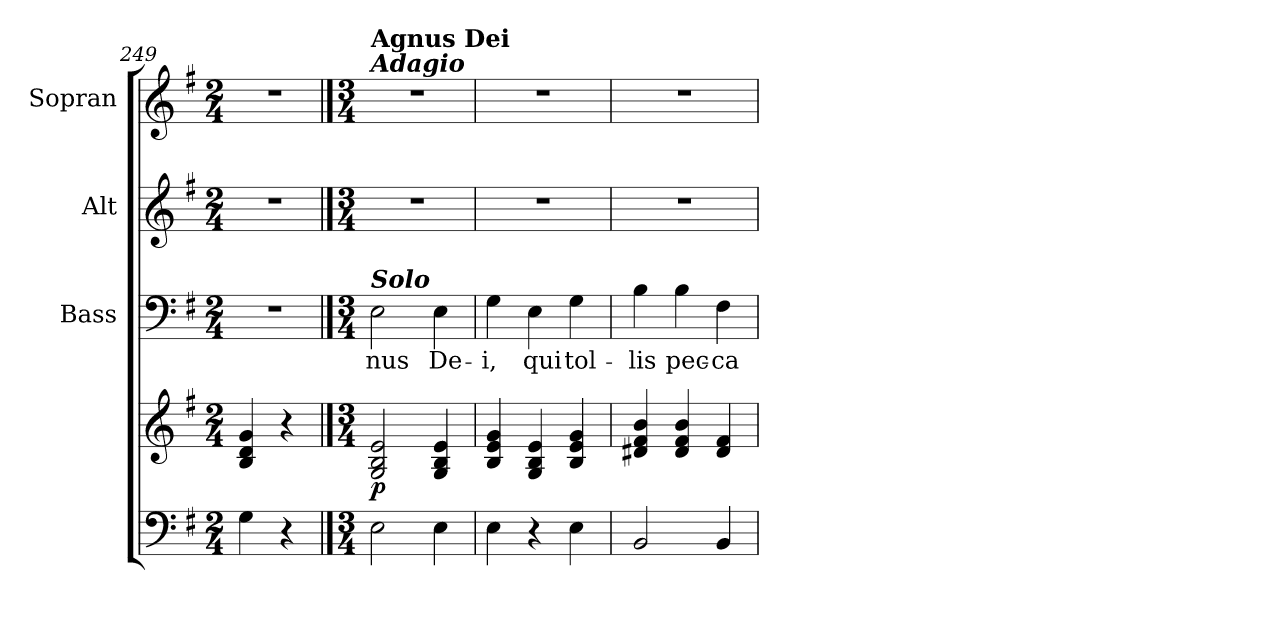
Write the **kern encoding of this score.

**kern	**kern	**dynam	**kern	**text	**kern	**kern
*part4	*part4	*part4	*part3	*part3	*part2	*part1
*staff5	*staff4	*staff4/5	*staff3	*staff3	*staff2	*staff1
*	*	*	*I"Bass	*	*I"Alt	*I"Sopran
*	*	*	*I'B.	*	*I'A.	*I'S.
*clefF4	*clefG2	*	*clefF4	*	*clefG2	*clefG2
*k[f#]	*k[f#]	*	*k[f#]	*	*k[f#]	*k[f#]
*G:	*G:	*	*G:	*	*G:	*G:
*M2/4	*M2/4	*	*M2/4	*	*M2/4	*M2/4
=249	=249	=249	=249	=249	=249	=249
4G\	4B/ 4d/ 4g/	.	2r	.	2r	2r
4r	4r	.	.	.	.	.
!!LO:PB:g=z
==250	==250	==250	==250	==250	==250	==250
*M3/4	*M3/4	*	*M3/4	*	*M3/4	*M3/4
!	!	!	!	!	!	!LO:TX:a:Bi:t=Adagio
!	!	!	!	!	!	!LO:TX:a:B:t=Agnus Dei
!	!	!	!LO:TX:a:Bi:t=Solo	!	!	!
!	!	!LO:DY:b	!	!LO:LY:b	!	!
2E\	2G/ 2B/ 2e/	p	2E\	-nus	2.r	2.r
!	!	!	!	!LO:LY:b	!	!
4E\	4G/ 4B/ 4e/	.	4E\	De-	.	.
=251	=251	=251	=251	=251	=251	=251
!	!	!	!	!LO:LY:b	!	!
4E\	4B/ 4e/ 4g/	.	4G\	-i,	2.r	2.r
!	!	!	!	!LO:LY:b	!	!
4r	4G/ 4B/ 4e/	.	4E\	qui	.	.
!	!	!	!	!LO:LY:b	!	!
4E\	4B/ 4e/ 4g/	.	4G\	tol-	.	.
=252	=252	=252	=252	=252	=252	=252
!	!	!	!	!LO:LY:b	!	!
2BB/	4d#X/ 4f#/ 4b/	.	4B\	-lis	2.r	2.r
!	!	!	!	!LO:LY:b	!	!
.	4d#/ 4f#/ 4b/	.	4B\	pec-	.	.
!	!	!	!	!LO:LY:b	!	!
4BB/	4d#/ 4f#/	.	4F#\	-ca-	.	.
=	=	=	=	=	=	=
*-	*-	*-	*-	*-	*-	*-
